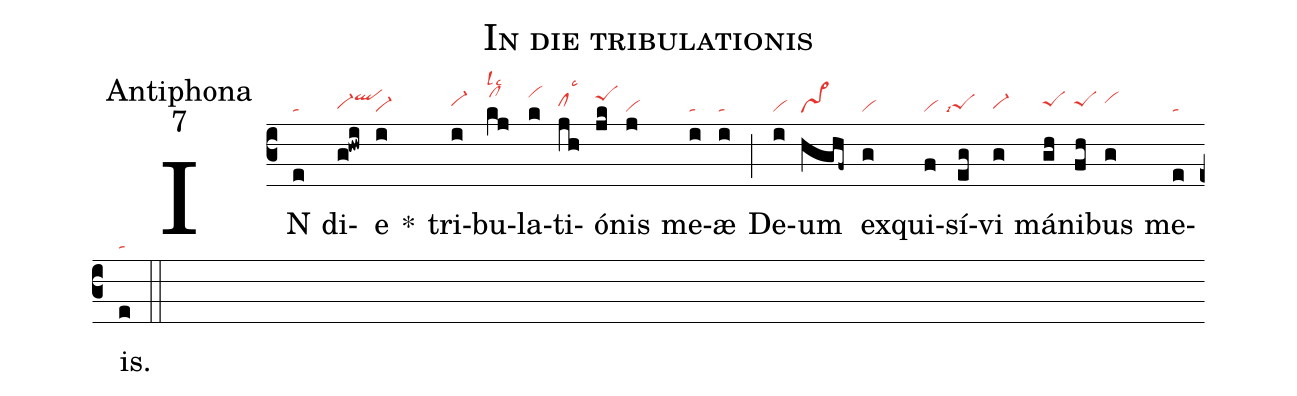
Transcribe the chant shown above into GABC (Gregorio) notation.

name:In die tribulationis;
office-part:Antiphona;
mode:7;
nabc-lines:1;
%%
(c3)
IN(e|ta) di(g!hwi|vi-hgqlhj)e(i|vi-) *()
tri(i|vi-hh)bu(kj|clhklsl2lsc2)la(k|vihk)ti(jh|clhhlsc3)ó(jk|peShj)nis(j|vi) me(i|ta)æ(i|ta) (;)
De(i|vi)um(hghf~|vs>) ex(g|vi)qui(f|vi)sí(eg|```peShglsi7)vi(g|vi-hg) má(gh|peShh)ni(fh|peShh)bus(g|vihi) me(e|ta)is.(e|ta) (::)
